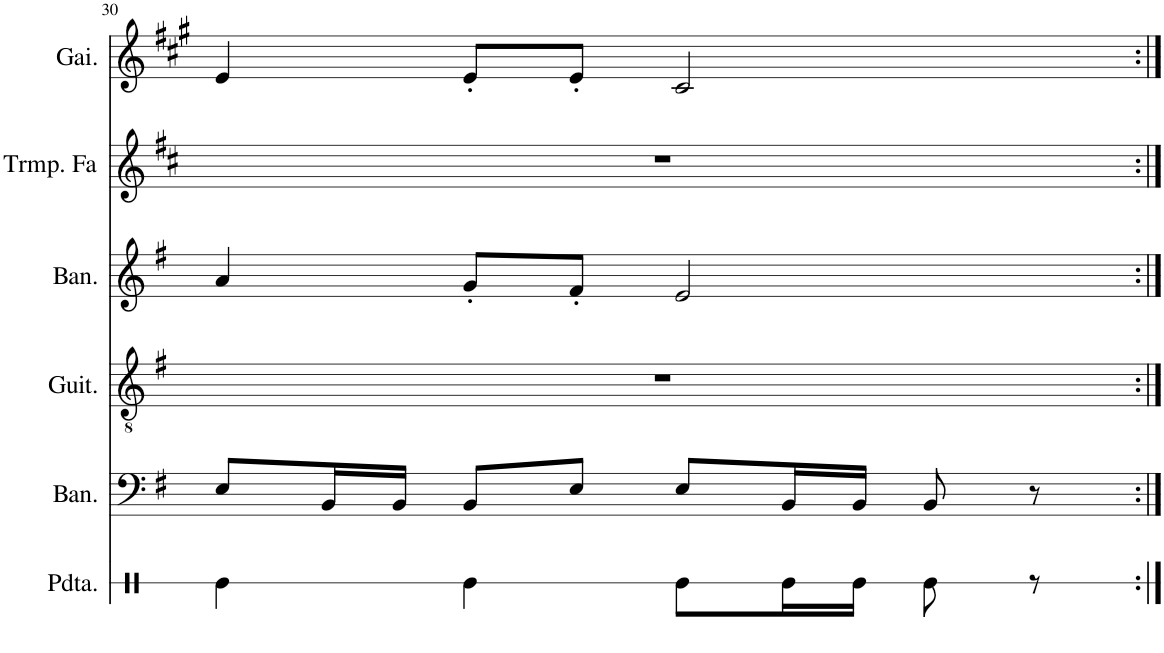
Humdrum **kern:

**kern	**kern	**kern	**kern	**kern	**kern
*part6	*part5	*part4	*part3	*part2	*part1
*staff6	*staff5	*staff4	*staff3	*staff2	*staff1
*I"Pandereta	*I"Bandoneón	*I"Guitarra acústica	*I"Bandoneón	*I"Trompa en Fa	*I"Gaita
*I'Pdta.	*I'Ban.	*I'Guit.	*I'Ban.	*I'Trmp. Fa	*I'Gai.
!!LO:PB:g=z
*clefX	*clefF4	*clefGv2	*clefG2	*clefG2	*clefG2
*	*	*	*	*Trd4c7	*Trd1c2
*k[]	*k[f#]	*k[f#]	*k[f#]	*k[f#c#]	*k[f#c#g#]
*M4/4	*M4/4	*M4/4	*M4/4	*M4/4	*M4/4
=30	=30	=30	=30	=30	=30
4Re\	8E/L	1r	4a/	1r	4e/
.	16BB/L	.	.	.	.
.	16BB/JJ	.	.	.	.
4Re\	8BB/L	.	8g'/L	.	8e'/L
.	8E/J	.	8f#'/J	.	8e'/J
8Re\L	8E/L	.	2e/	.	2c#/
16Re\L	16BB/L	.	.	.	.
16Re\JJ	16BB/JJ	.	.	.	.
8Re\	8BB/	.	.	.	.
8r	8r	.	.	.	.
=:|!	=:|!	=:|!	=:|!	=:|!	=:|!
*-	*-	*-	*-	*-	*-
